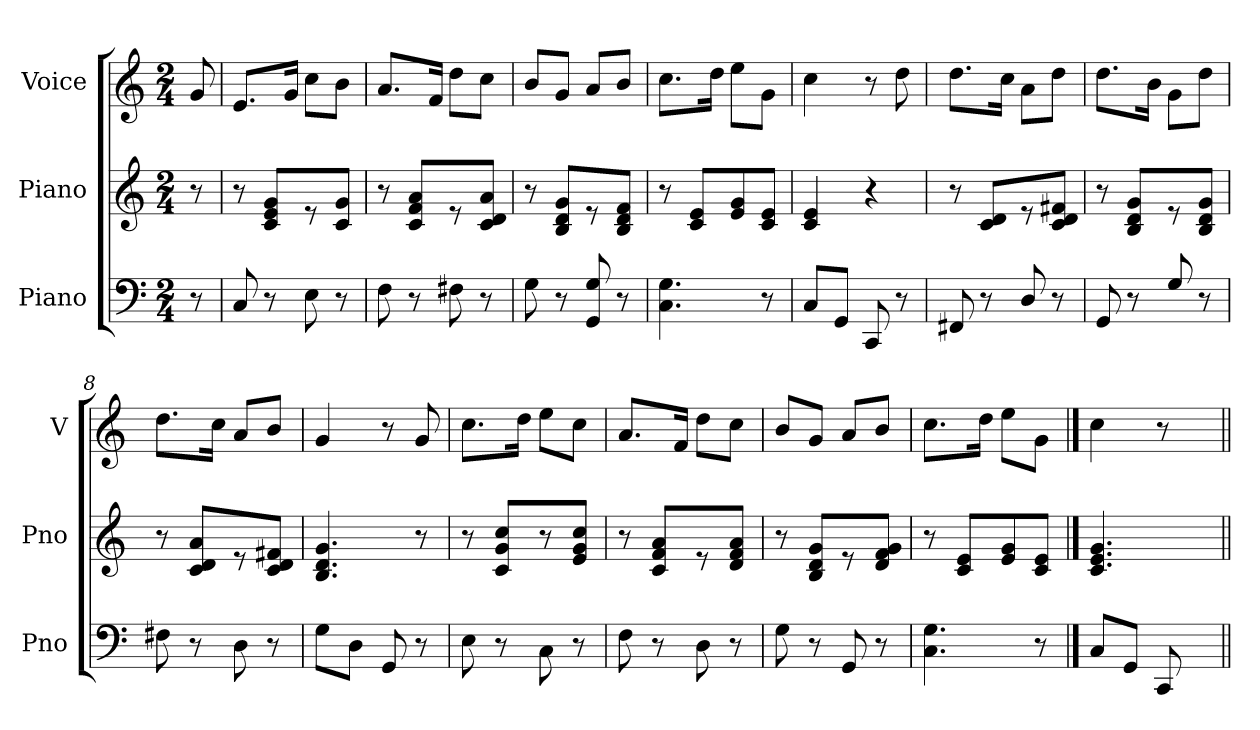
**kern	**kern	**kern
*part3	*part2	*part1
*staff3	*staff2	*staff1
*I"Piano	*I"Piano	*I"Voice
*I'Pno	*I'Pno	*I'V
*clefF4	*clefG2	*clefG2
*k[]	*k[]	*k[]
*M2/4	*M2/4	*M2/4
*MM92	*MM92	*MM92
=	=	=
8r	8r	8g/
=1	=1	=1
8C/L	8r	8.e/L
8r	8c/ 8e/ 8g/L	.
.	.	16g/Jk
8E\	8r	8cc\L
8r	8c/ 8g/J	8b\J
=2	=2	=2
8F\L	8r	8.a/L
8r	8c/ 8f/ 8a/L	.
.	.	16f/Jk
8F#X\	8r	8dd\L
8r	8c/ 8d/ 8a/J	8cc\J
=3	=3	=3
8G\L	8r	8b/L
8r	8B/ 8d/ 8g/L	8g/J
8GG/ 8G/	8r	8a/L
8r	8B/ 8d/ 8f/J	8b/J
=4	=4	=4
4.C\ 4.G\	8r	8.cc\L
.	8c/ 8e/L	.
.	.	16dd\Jk
.	8e/ 8g/	8ee\L
8r	8c/ 8e/J	8g\J
=5	=5	=5
8C/L	4c/ 4e/	4cc\
8GG/J	.	.
8CC/	4r	8r
8r	.	8dd\
=6	=6	=6
8FF#X/L	8r	8.dd\L
8r	8c/ 8d/L	.
.	.	16cc\Jk
8D/	8r	8a\L
8r	8c/ 8d/ 8f#X/J	8dd\J
!!LO:LB:g=z
=7	=7	=7
8GG/L	8r	8.dd\L
8r	8B/ 8d/ 8g/L	.
.	.	16b\Jk
8G/	8r	8g\L
8r	8B/ 8d/ 8g/J	8dd\J
=8	=8	=8
8F#X\L	8r	8.dd\L
8r	8c/ 8d/ 8a/L	.
.	.	16cc\Jk
8D\	8r	8a/L
8r	8c/ 8d/ 8f#X/J	8b/J
=9	=9	=9
8G\L	4.B/ 4.d/ 4.g/	4g/
8D\J	.	.
8GG/	.	8r
8r	8r	8g/
=10!|	=10!|	=10!|
8E\L	8r	8.cc\L
8r	8c/ 8g/ 8cc/L	.
.	.	16dd\Jk
8C\	8r	8ee\L
8r	8e/ 8g/ 8cc/J	8cc\J
=11	=11	=11
8F\L	8r	8.a/L
8r	8c/ 8f/ 8a/L	.
.	.	16f/Jk
8D\	8r	8dd\L
8r	8d/ 8f/ 8a/J	8cc\J
=12	=12	=12
8G\L	8r	8b/L
8r	8B/ 8d/ 8g/L	8g/J
8GG/	8r	8a/L
8r	8d/ 8f/ 8g/J	8b/J
=13	=13	=13
4.C\ 4.G\	8r	8.cc\L
.	8c/ 8e/L	.
.	.	16dd\Jk
.	8e/ 8g/	8ee\L
8r	8c/ 8e/J	8g\J
!!LO:LB:g=z
==14	==14	==14
8C/L	4.c/ 4.e/ 4.g/	4cc\
8GG/J	.	.
8CC/	.	8r
8ryy	8ryy	8ryy
=||	=||	=||
*-	*-	*-
